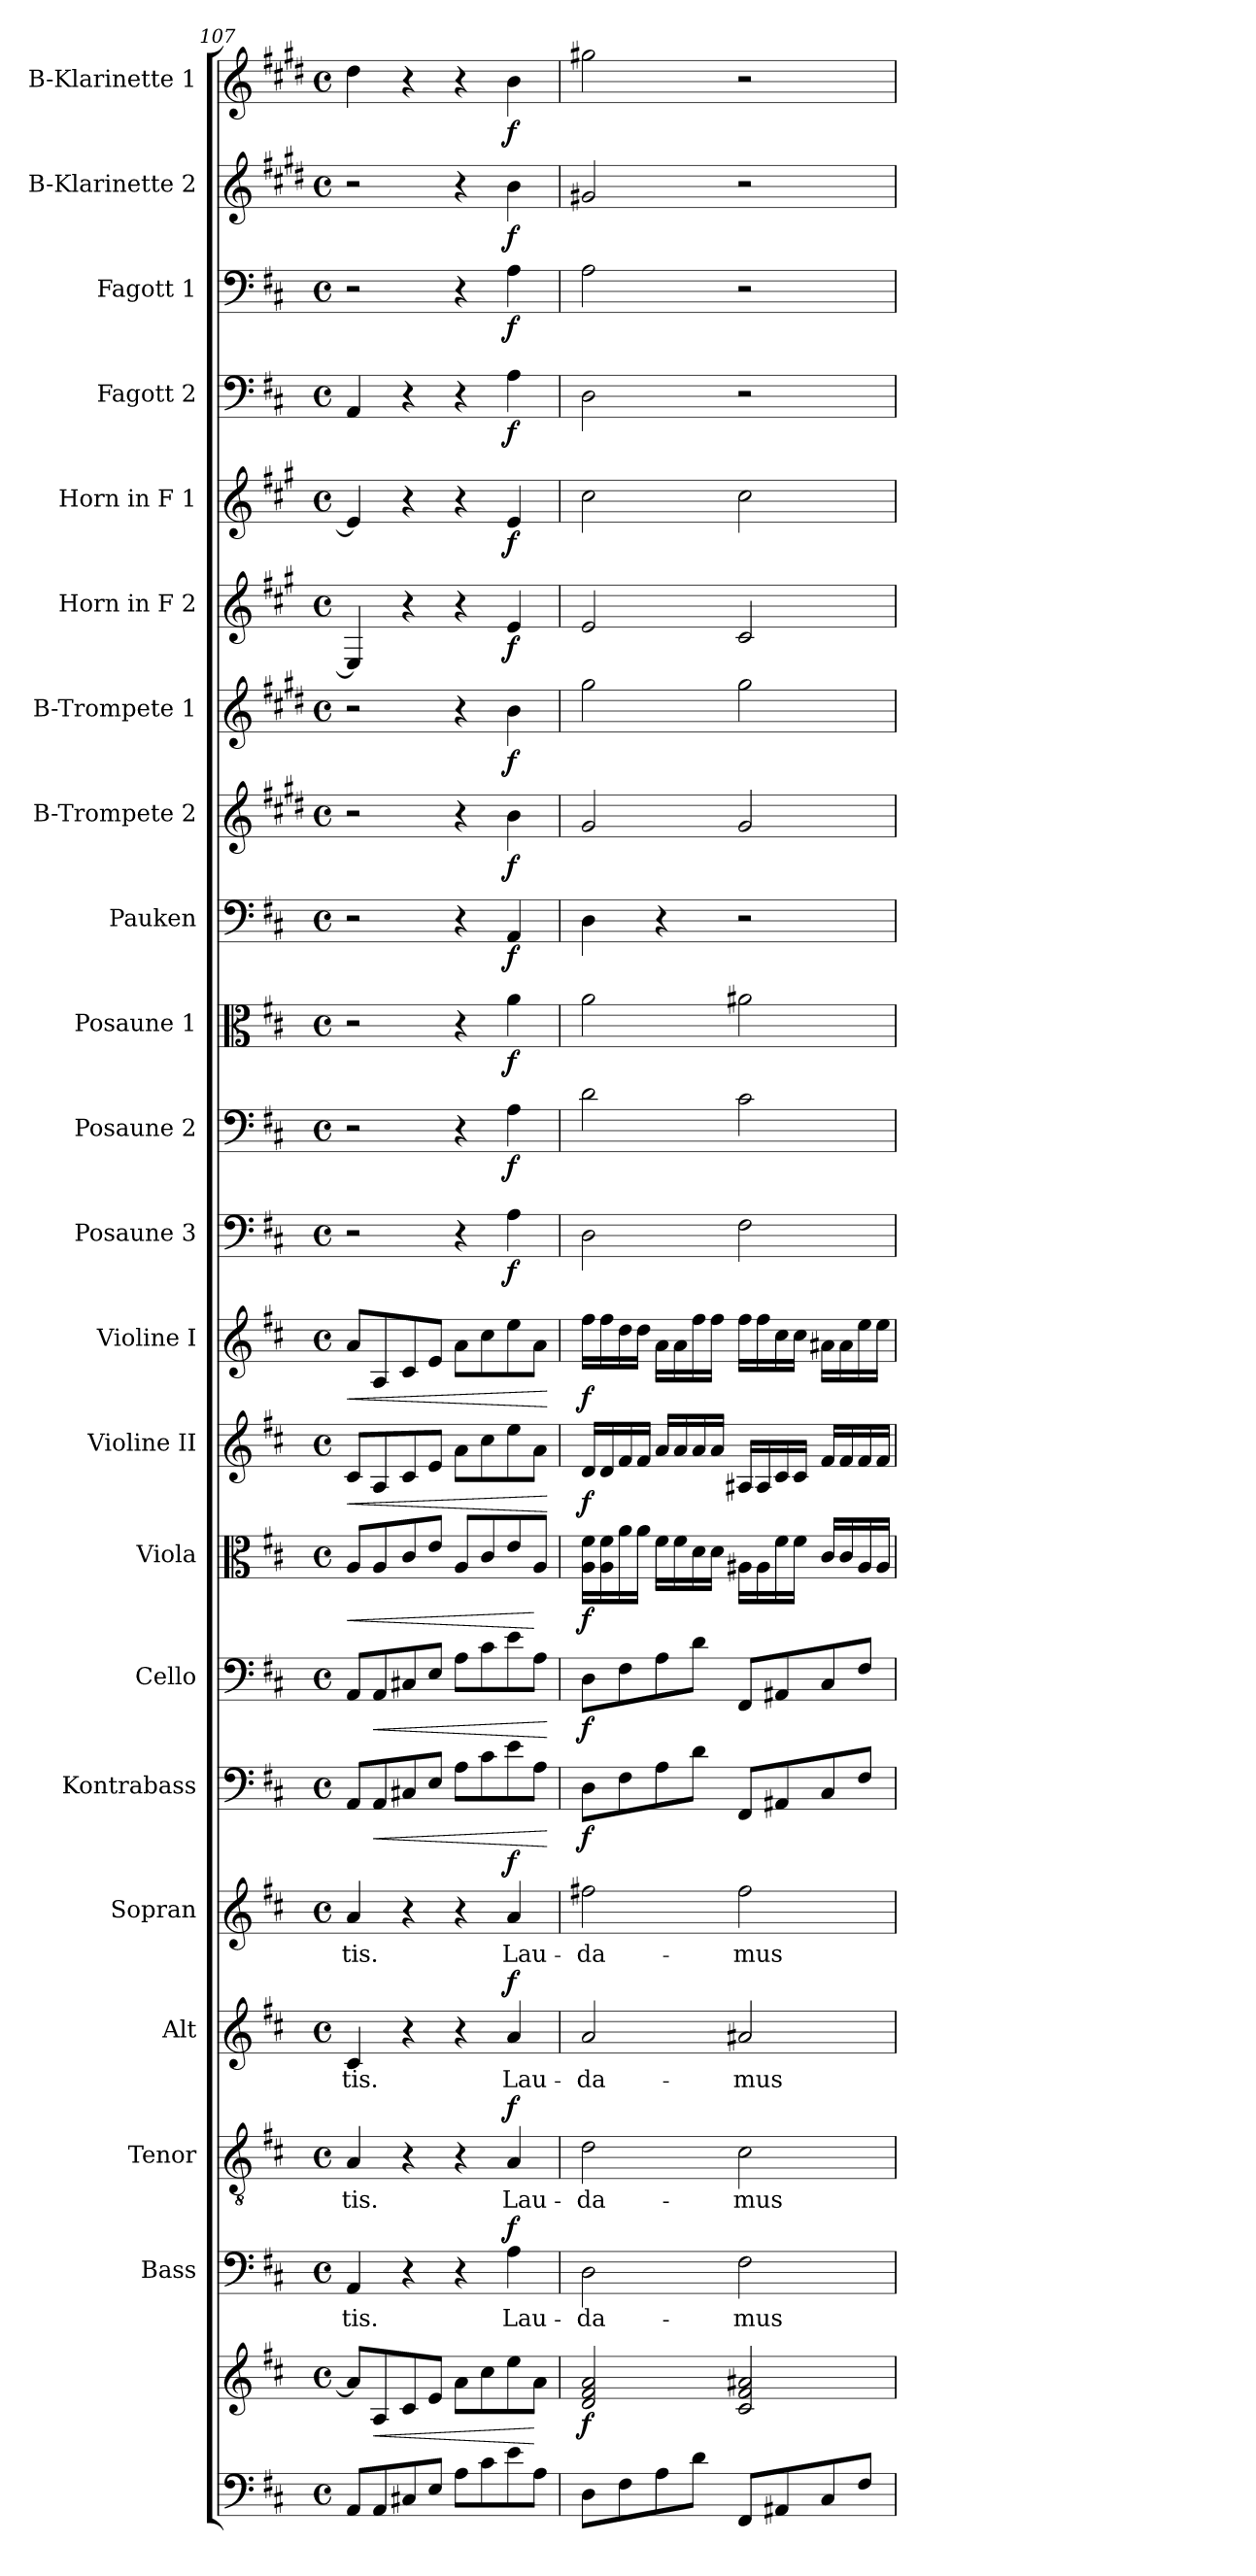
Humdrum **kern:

**kern	**kern	**dynam	**kern	**text	**dynam	**kern	**text	**dynam	**kern	**text	**dynam	**kern	**text	**dynam	**kern	**dynam	**kern	**dynam	**kern	**dynam	**kern	**dynam	**kern	**dynam	**kern	**dynam	**kern	**dynam	**kern	**dynam	**kern	**dynam	**kern	**dynam	**kern	**dynam	**kern	**dynam	**kern	**dynam	**kern	**dynam	**kern	**dynam	**kern	**dynam	**kern	**dynam
*part22	*part22	*part22	*part21	*part21	*part21	*part20	*part20	*part20	*part19	*part19	*part19	*part18	*part18	*part18	*part17	*part17	*part16	*part16	*part15	*part15	*part14	*part14	*part13	*part13	*part12	*part12	*part11	*part11	*part10	*part10	*part9	*part9	*part8	*part8	*part7	*part7	*part6	*part6	*part5	*part5	*part4	*part4	*part3	*part3	*part2	*part2	*part1	*part1
*staff23	*staff22	*staff22/23	*staff21	*staff21	*staff21	*staff20	*staff20	*staff20	*staff19	*staff19	*staff19	*staff18	*staff18	*staff18	*staff17	*staff17	*staff16	*staff16	*staff15	*staff15	*staff14	*staff14	*staff13	*staff13	*staff12	*staff12	*staff11	*staff11	*staff10	*staff10	*staff9	*staff9	*staff8	*staff8	*staff7	*staff7	*staff6	*staff6	*staff5	*staff5	*staff4	*staff4	*staff3	*staff3	*staff2	*staff2	*staff1	*staff1
*	*	*	*I"Bass	*	*	*I"Tenor	*	*	*I"Alt	*	*	*I"Sopran	*	*	*I"Kontrabass	*	*I"Cello	*	*I"Viola	*	*I"Violine II	*	*I"Violine I	*	*I"Posaune 3	*	*I"Posaune 2	*	*I"Posaune 1	*	*I"Pauken	*	*I"B-Trompete 2	*	*I"B-Trompete 1	*	*I"Horn in F 2	*	*I"Horn in F 1	*	*I"Fagott 2	*	*I"Fagott 1	*	*I"B-Klarinette 2	*	*I"B-Klarinette 1	*
*	*	*	*I'B.	*	*	*I'T.	*	*	*I'A.	*	*	*I'S.	*	*	*I'Kb.	*	*	*	*I'Vla.	*	*I'Vl. II	*	*I'Vl. I	*	*I'Pos. 3	*	*I'Pos. 2	*	*I'Pos. 1	*	*I'Pk.	*	*I'B Trp. 2	*	*I'B Trp. 1	*	*	*	*	*	*I'Fg. 2	*	*I'Fg. 1	*	*I'B Kl. 2	*	*I'B Kl. 1	*
*clefF4	*clefG2	*	*clefF4	*	*	*clefGv2	*	*	*clefG2	*	*	*clefG2	*	*	*clefF4	*	*clefF4	*	*clefC3	*	*clefG2	*	*clefG2	*	*clefF4	*	*clefF4	*	*clefC3	*	*clefF4	*	*clefG2	*	*clefG2	*	*clefG2	*	*clefG2	*	*clefF4	*	*clefF4	*	*clefG2	*	*clefG2	*
*	*	*	*	*	*	*	*	*	*	*	*	*	*	*	*ITrd7c12	*	*	*	*	*	*	*	*	*	*	*	*	*	*	*	*	*	*ITrd1c2	*	*ITrd1c2	*	*ITrd4c7	*	*ITrd4c7	*	*	*	*	*	*ITrd1c2	*	*ITrd1c2	*
*k[f#c#]	*k[f#c#]	*	*k[f#c#]	*	*	*k[f#c#]	*	*	*k[f#c#]	*	*	*k[f#c#]	*	*	*k[f#c#]	*	*k[f#c#]	*	*k[f#c#]	*	*k[f#c#]	*	*k[f#c#]	*	*k[f#c#]	*	*k[f#c#]	*	*k[f#c#]	*	*k[f#c#]	*	*k[f#c#]	*	*k[f#c#]	*	*k[f#c#]	*	*k[f#c#]	*	*k[f#c#]	*	*k[f#c#]	*	*k[f#c#]	*	*k[f#c#]	*
*D:	*D:	*	*D:	*	*	*D:	*	*	*D:	*	*	*D:	*	*	*D:	*	*D:	*	*D:	*	*D:	*	*D:	*	*D:	*	*D:	*	*D:	*	*D:	*	*D:	*	*D:	*	*D:	*	*D:	*	*D:	*	*D:	*	*D:	*	*D:	*
*M4/4	*M4/4	*	*M4/4	*	*	*M4/4	*	*	*M4/4	*	*	*M4/4	*	*	*M4/4	*	*M4/4	*	*M4/4	*	*M4/4	*	*M4/4	*	*M4/4	*	*M4/4	*	*M4/4	*	*M4/4	*	*M4/4	*	*M4/4	*	*M4/4	*	*M4/4	*	*M4/4	*	*M4/4	*	*M4/4	*	*M4/4	*
*met(c)	*met(c)	*	*met(c)	*	*	*met(c)	*	*	*met(c)	*	*	*met(c)	*	*	*met(c)	*	*met(c)	*	*met(c)	*	*met(c)	*	*met(c)	*	*met(c)	*	*met(c)	*	*met(c)	*	*met(c)	*	*met(c)	*	*met(c)	*	*met(c)	*	*met(c)	*	*met(c)	*	*met(c)	*	*met(c)	*	*met(c)	*
=107	=107	=107	=107	=107	=107	=107	=107	=107	=107	=107	=107	=107	=107	=107	=107	=107	=107	=107	=107	=107	=107	=107	=107	=107	=107	=107	=107	=107	=107	=107	=107	=107	=107	=107	=107	=107	=107	=107	=107	=107	=107	=107	=107	=107	=107	=107	=107	=107
!	!	!	!	!LO:LY:b	!	!	!LO:LY:b	!	!	!LO:LY:b	!	!	!LO:LY:b	!	!	!	!	!	!	!LO:HP:b	!	!LO:HP:b	!	!LO:HP:b	!	!	!	!	!	!	!	!	!	!	!	!	!	!	!	!	!	!	!	!	!	!	!	!
8AA/L	8a/L]	.	4AA/	-tis.	.	4A/	-tis.	.	4c#/	-tis.	.	4a/	-tis.	.	8AAA/L	.	8AA/L	.	8A/L	<	8c#/L	<	8a/L	<	2r	.	2r	.	2r	.	2r	.	2r	.	2r	.	4AA/]	.	4A/]	.	4AA/	.	2r	.	2r	.	4cc#\	.
!	!	!LO:HP:b	!	!	!	!	!	!	!	!	!	!	!	!	!	!LO:HP:b	!	!LO:HP:b	!	!	!	!	!	!	!	!	!	!	!	!	!	!	!	!	!	!	!	!	!	!	!	!	!	!	!	!	!	!
8AA/	8A/	<	.	.	.	.	.	.	.	.	.	.	.	.	8AAA/	<	8AA/	<	8A/	.	8A/	.	8A/	.	.	.	.	.	.	.	.	.	.	.	.	.	.	.	.	.	.	.	.	.	.	.	.	.
8C#X/	8c#/	.	4r	.	.	4r	.	.	4r	.	.	4r	.	.	8CC#X/	.	8C#X/	.	8c#/	.	8c#/	.	8c#/	.	.	.	.	.	.	.	.	.	.	.	.	.	4r	.	4r	.	4r	.	.	.	.	.	4r	.
8E/J	8e/J	.	.	.	.	.	.	.	.	.	.	.	.	.	8EE/J	.	8E/J	.	8e/J	.	8e/J	.	8e/J	.	.	.	.	.	.	.	.	.	.	.	.	.	.	.	.	.	.	.	.	.	.	.	.	.
8A\L	8a\L	.	4r	.	.	4r	.	.	4r	.	.	4r	.	.	8AA\L	.	8A\L	.	8A/L	.	8a\L	.	8a\L	.	4r	.	4r	.	4r	.	4r	.	4r	.	4r	.	4r	.	4r	.	4r	.	4r	.	4r	.	4r	.
8c#\	8cc#\	.	.	.	.	.	.	.	.	.	.	.	.	.	8C#\	.	8c#\	.	8c#/	.	8cc#\	.	8cc#\	.	.	.	.	.	.	.	.	.	.	.	.	.	.	.	.	.	.	.	.	.	.	.	.	.
!	!	!	!	!LO:LY:b	!LO:DY:a	!	!LO:LY:b	!LO:DY:a	!	!LO:LY:b	!LO:DY:a	!	!LO:LY:b	!LO:DY:a	!	!	!	!	!	!	!	!	!	!	!	!LO:DY:b	!	!LO:DY:b	!	!LO:DY:b	!	!LO:DY:b	!	!LO:DY:b	!	!LO:DY:b	!	!LO:DY:b	!	!LO:DY:b	!	!LO:DY:b	!	!LO:DY:b	!	!LO:DY:b	!	!LO:DY:b
8e\	8ee\	.	4A\	Lau-	f	4A/	Lau-	f	4a/	Lau-	f	4a/	Lau-	f	8E\	.	8e\	.	8e/	.	8ee\	.	8ee\	.	4A\	f	4A\	f	4a\	f	4AA/	f	4a\	f	4a\	f	4A/	f	4A/	f	4A\	f	4A\	f	4a\	f	4a\	f
8A\J	8a\J	[	.	.	.	.	.	.	.	.	.	.	.	.	8AA\J	.	8A\J	.	8A/J	[	8a\J	.	8a\J	.	.	.	.	.	.	.	.	.	.	.	.	.	.	.	.	.	.	.	.	.	.	.	.	.
.	.	.	.	.	.	.	.	.	.	.	.	.	.	.	.	[	.	[	.	.	.	[	.	[	.	.	.	.	.	.	.	.	.	.	.	.	.	.	.	.	.	.	.	.	.	.	.	.
!!LO:PB:g=z
=108	=108	=108	=108	=108	=108	=108	=108	=108	=108	=108	=108	=108	=108	=108	=108	=108	=108	=108	=108	=108	=108	=108	=108	=108	=108	=108	=108	=108	=108	=108	=108	=108	=108	=108	=108	=108	=108	=108	=108	=108	=108	=108	=108	=108	=108	=108	=108	=108
!	!	!LO:DY:b	!	!LO:LY:b	!	!	!LO:LY:b	!	!	!LO:LY:b	!	!	!LO:LY:b	!	!	!LO:DY:b	!	!LO:DY:b	!	!LO:DY:b	!	!LO:DY:b	!	!LO:DY:b	!	!	!	!	!	!	!	!	!	!	!	!	!	!	!	!	!	!	!	!	!	!	!	!
8D\L	2d/ 2f#/ 2a/	f	2D\	-da-	.	2d\	-da-	.	2a/	-da-	.	2ff#X\	-da-	.	8DD\L	f	8D\L	f	16A\ 16f#\LL	f	16d/LL	f	16ff#\LL	f	2D\	.	2d\	.	2a\	.	4D\	.	2f#/	.	2ff#\	.	2A/	.	2f#\	.	2D\	.	2A\	.	2f#X/	.	2ff#X\	.
.	.	.	.	.	.	.	.	.	.	.	.	.	.	.	.	.	.	.	16A\ 16f#\	.	16d/	.	16ff#\	.	.	.	.	.	.	.	.	.	.	.	.	.	.	.	.	.	.	.	.	.	.	.	.	.
8F#\	.	.	.	.	.	.	.	.	.	.	.	.	.	.	8FF#\	.	8F#\	.	16a\	.	16f#/	.	16dd\	.	.	.	.	.	.	.	.	.	.	.	.	.	.	.	.	.	.	.	.	.	.	.	.	.
.	.	.	.	.	.	.	.	.	.	.	.	.	.	.	.	.	.	.	16a\JJ	.	16f#/JJ	.	16dd\JJ	.	.	.	.	.	.	.	.	.	.	.	.	.	.	.	.	.	.	.	.	.	.	.	.	.
8A\	.	.	.	.	.	.	.	.	.	.	.	.	.	.	8AA\	.	8A\	.	16f#\LL	.	16a/LL	.	16a\LL	.	.	.	.	.	.	.	4r	.	.	.	.	.	.	.	.	.	.	.	.	.	.	.	.	.
.	.	.	.	.	.	.	.	.	.	.	.	.	.	.	.	.	.	.	16f#\	.	16a/	.	16a\	.	.	.	.	.	.	.	.	.	.	.	.	.	.	.	.	.	.	.	.	.	.	.	.	.
8d\J	.	.	.	.	.	.	.	.	.	.	.	.	.	.	8D\J	.	8d\J	.	16d\	.	16a/	.	16ff#\	.	.	.	.	.	.	.	.	.	.	.	.	.	.	.	.	.	.	.	.	.	.	.	.	.
.	.	.	.	.	.	.	.	.	.	.	.	.	.	.	.	.	.	.	16d\JJ	.	16a/JJ	.	16ff#\JJ	.	.	.	.	.	.	.	.	.	.	.	.	.	.	.	.	.	.	.	.	.	.	.	.	.
!	!	!	!	!LO:LY:b	!	!	!LO:LY:b	!	!	!LO:LY:b	!	!	!LO:LY:b	!	!	!	!	!	!	!	!	!	!	!	!	!	!	!	!	!	!	!	!	!	!	!	!	!	!	!	!	!	!	!	!	!	!	!
8FF#/L	2c#/ 2f#/ 2a#X/	.	2F#\	-mus	.	2c#\	-mus	.	2a#X/	-mus	.	2ff#\	-mus	.	8FFF#/L	.	8FF#/L	.	16A#X\LL	.	16A#X/LL	.	16ff#\LL	.	2F#\	.	2c#\	.	2a#X\	.	2r	.	2f#/	.	2ff#\	.	2F#/	.	2f#\	.	2r	.	2r	.	2r	.	2r	.
.	.	.	.	.	.	.	.	.	.	.	.	.	.	.	.	.	.	.	16A#\	.	16A#/	.	16ff#\	.	.	.	.	.	.	.	.	.	.	.	.	.	.	.	.	.	.	.	.	.	.	.	.	.
8AA#X/	.	.	.	.	.	.	.	.	.	.	.	.	.	.	8AAA#X/	.	8AA#X/	.	16f#\	.	16c#/	.	16cc#\	.	.	.	.	.	.	.	.	.	.	.	.	.	.	.	.	.	.	.	.	.	.	.	.	.
.	.	.	.	.	.	.	.	.	.	.	.	.	.	.	.	.	.	.	16f#\JJ	.	16c#/JJ	.	16cc#\JJ	.	.	.	.	.	.	.	.	.	.	.	.	.	.	.	.	.	.	.	.	.	.	.	.	.
8C#/	.	.	.	.	.	.	.	.	.	.	.	.	.	.	8CC#/	.	8C#/	.	16c#/LL	.	16f#/LL	.	16a#X\LL	.	.	.	.	.	.	.	.	.	.	.	.	.	.	.	.	.	.	.	.	.	.	.	.	.
.	.	.	.	.	.	.	.	.	.	.	.	.	.	.	.	.	.	.	16c#/	.	16f#/	.	16a#\	.	.	.	.	.	.	.	.	.	.	.	.	.	.	.	.	.	.	.	.	.	.	.	.	.
8F#/J	.	.	.	.	.	.	.	.	.	.	.	.	.	.	8FF#/J	.	8F#/J	.	16A#/	.	16f#/	.	16ee\	.	.	.	.	.	.	.	.	.	.	.	.	.	.	.	.	.	.	.	.	.	.	.	.	.
.	.	.	.	.	.	.	.	.	.	.	.	.	.	.	.	.	.	.	16A#/JJ	.	16f#/JJ	.	16ee\JJ	.	.	.	.	.	.	.	.	.	.	.	.	.	.	.	.	.	.	.	.	.	.	.	.	.
=	=	=	=	=	=	=	=	=	=	=	=	=	=	=	=	=	=	=	=	=	=	=	=	=	=	=	=	=	=	=	=	=	=	=	=	=	=	=	=	=	=	=	=	=	=	=	=	=
*-	*-	*-	*-	*-	*-	*-	*-	*-	*-	*-	*-	*-	*-	*-	*-	*-	*-	*-	*-	*-	*-	*-	*-	*-	*-	*-	*-	*-	*-	*-	*-	*-	*-	*-	*-	*-	*-	*-	*-	*-	*-	*-	*-	*-	*-	*-	*-	*-
